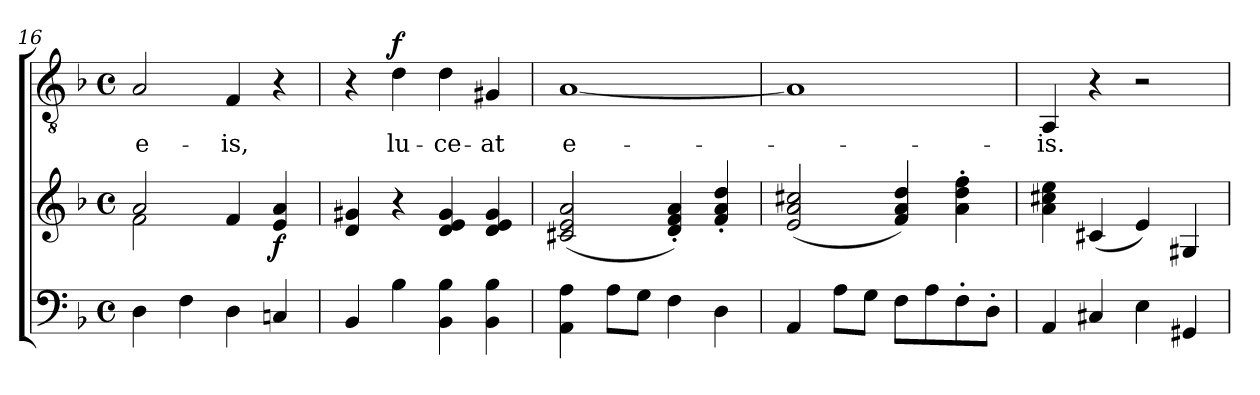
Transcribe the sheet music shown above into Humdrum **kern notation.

**kern	**kern	**dynam	**kern	**text	**dynam
*part2	*part2	*part2	*part1	*part1	*part1
*staff3	*staff2	*staff2/3	*staff1	*staff1	*staff1
*clefF4	*clefG2	*	*clefGv2	*	*
*k[b-]	*k[b-]	*	*k[b-]	*	*
*F:	*F:	*	*F:	*	*
*M4/4	*M4/4	*	*M4/4	*	*
*met(c)	*met(c)	*	*met(c)	*	*
=16	=16	=16	=16	=16	=16
*	*^	*	*	*	*
!	!	!	!	!	!LO:LY:b	!
4D\	2a/	2f\	.	2A/	e-	.
4F\	.	.	.	.	.	.
!	!	!	!	!	!LO:LY:b	!
4D\	4f/	2ryy	.	4F/	-is,	.
!	!	!	!LO:DY:b	!	!	!
4Cn/	4e/ 4a/	.	f	4r	.	.
*	*v	*v	*	*	*	*
=17	=17	=17	=17	=17	=17
4BB-/	4d/ 4g#X/	.	4r	.	.
!	!	!	!	!LO:LY:b	!LO:DY:a
4B-\	4r	.	4d\	lu-	f
!	!	!	!	!LO:LY:b	!
4BB-\ 4B-\	4d/ 4e/ 4g#/	.	4d\	-ce-	.
!	!	!	!	!LO:LY:b	!
4BB-\ 4B-\	4d/ 4e/ 4g#/	.	4G#X/	-at	.
=18	=18	=18	=18	=18	=18
!	!	!	!	!LO:LY:b	!
4AA\ 4A\	(<2c#X/ 2e/ 2a/	.	[1A	e-	.
8A\L	.	.	.	.	.
8G\J	.	.	.	.	.
4F\	4d/'< 4f/'< 4a/'<)	.	.	.	.
4D\	4f/'< 4a/'< 4dd/'<	.	.	.	.
=19	=19	=19	=19	=19	=19
4AA/	(<2e/ 2a/ 2cc#X/	.	1A]	.	.
8A\L	.	.	.	.	.
8G\J	.	.	.	.	.
8F\L	4f/ 4a/ 4dd/)	.	.	.	.
8A\	.	.	.	.	.
8F'>\	4a\'> 4dd\'> 4ff\'>	.	.	.	.
8D'>\J	.	.	.	.	.
!!LO:PB:g=z
=20	=20	=20	=20	=20	=20
!	!	!	!	!LO:LY:b	!
4AA/	4a\ 4cc#X\ 4ee\	.	4AA/	-is.	.
4C#X/	(<4c#X/	.	4r	.	.
4E\	4e/)	.	2r	.	.
4GG#X/	4G#X/	.	.	.	.
=	=	=	=	=	=
*-	*-	*-	*-	*-	*-
